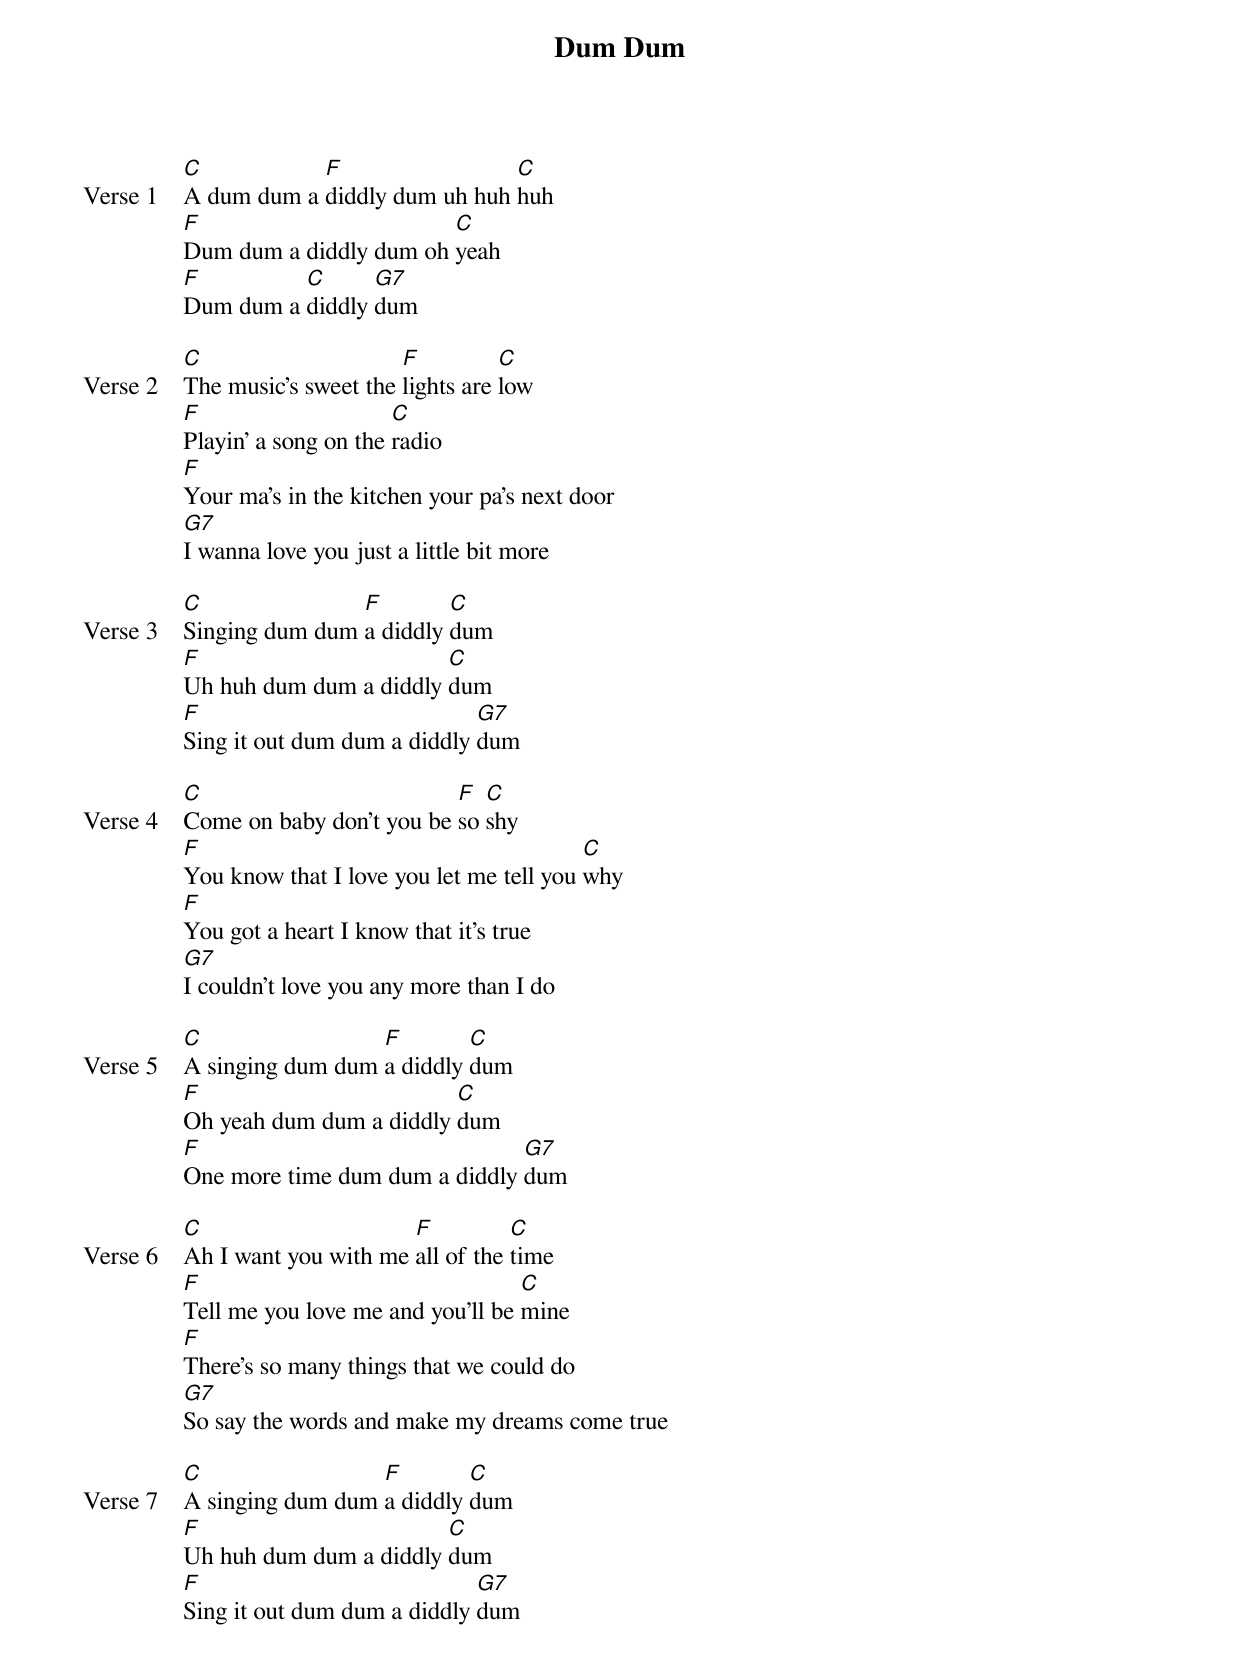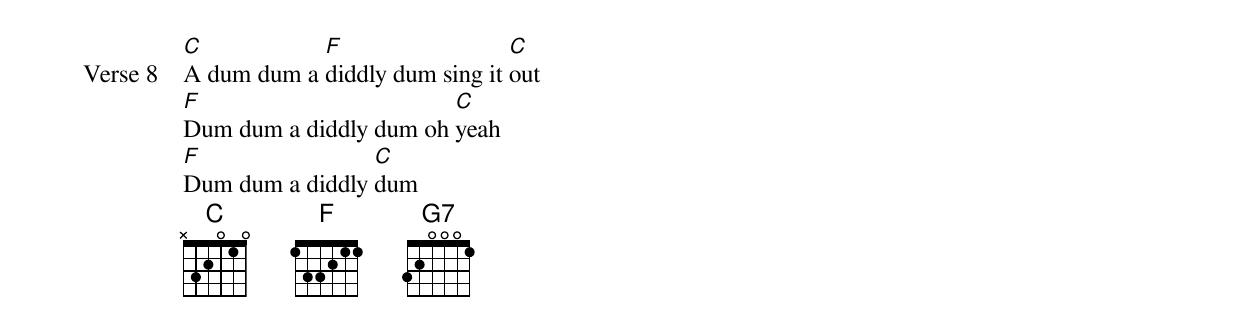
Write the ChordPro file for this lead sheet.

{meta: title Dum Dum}
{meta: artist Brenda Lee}
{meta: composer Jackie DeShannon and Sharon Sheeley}

{start_of_verse: Verse 1}
[C]A dum dum a [F]diddly dum uh huh [C]huh
[F]Dum dum a diddly dum oh [C]yeah
[F]Dum dum a [C]diddly [G7]dum
{end_of_verse}

{start_of_verse: Verse 2}
[C]The music's sweet the [F]lights are [C]low
[F]Playin' a song on the [C]radio
[F]Your ma's in the kitchen your pa's next door
[G7]I wanna love you just a little bit more
{end_of_verse}

{start_of_verse: Verse 3}
[C]Singing dum dum [F]a diddly [C]dum
[F]Uh huh dum dum a diddly [C]dum
[F]Sing it out dum dum a diddly [G7]dum
{end_of_verse}

{start_of_verse: Verse 4}
[C]Come on baby don't you be [F]so [C]shy
[F]You know that I love you let me tell you [C]why
[F]You got a heart I know that it's true
[G7]I couldn't love you any more than I do
{end_of_verse}

{start_of_verse: Verse 5}
[C]A singing dum dum [F]a diddly [C]dum
[F]Oh yeah dum dum a diddly [C]dum
[F]One more time dum dum a diddly [G7]dum
{end_of_verse}

{start_of_verse: Verse 6}
[C]Ah I want you with me [F]all of the [C]time
[F]Tell me you love me and you'll be [C]mine
[F]There's so many things that we could do
[G7]So say the words and make my dreams come true
{end_of_verse}

{start_of_verse: Verse 7}
[C]A singing dum dum [F]a diddly [C]dum
[F]Uh huh dum dum a diddly [C]dum
[F]Sing it out dum dum a diddly [G7]dum
{end_of_verse}

{start_of_verse: Verse 8}
[C]A dum dum a [F]diddly dum sing it [C]out
[F]Dum dum a diddly dum oh [C]yeah
[F]Dum dum a diddly [C]dum
{end_of_verse}
